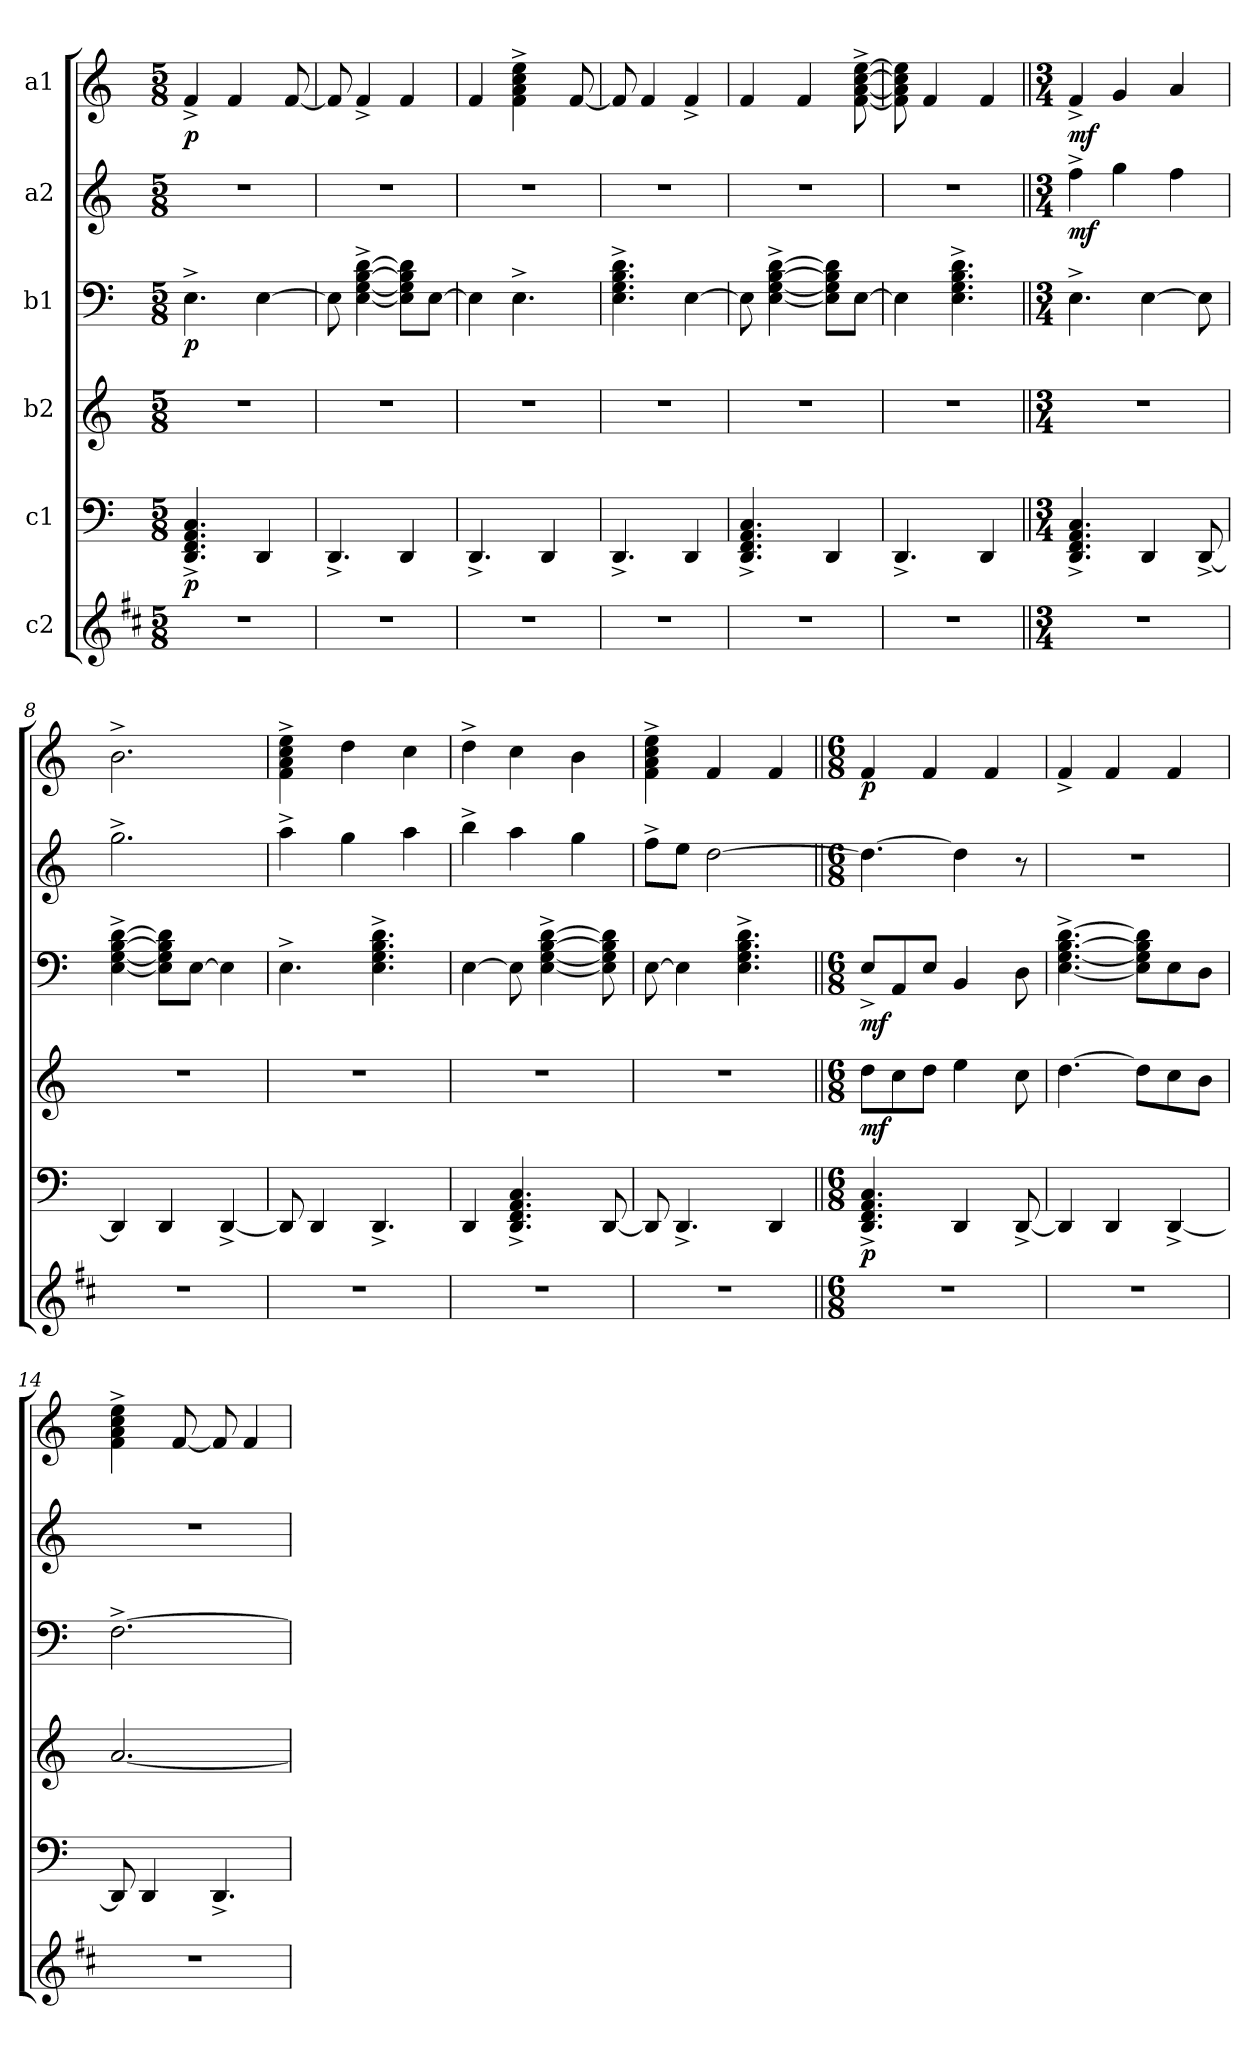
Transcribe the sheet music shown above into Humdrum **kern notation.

**kern	**kern	**dynam	**kern	**dynam	**kern	**dynam	**kern	**dynam	**kern	**dynam
*part6	*part5	*part5	*part4	*part4	*part3	*part3	*part2	*part2	*part1	*part1
*staff6	*staff5	*staff5	*staff4	*staff4	*staff3	*staff3	*staff2	*staff2	*staff1	*staff1
*I"c2	*I"c1	*	*I"b2	*	*I"b1	*	*I"a2	*	*I"a1	*
*clefG2	*clefF4	*	*clefG2	*	*clefF4	*	*clefG2	*	*clefG2	*
*ITrd1c2	*	*	*	*	*	*	*	*	*	*
*k[]	*k[]	*	*k[]	*	*k[]	*	*k[]	*	*k[]	*
*M5/8	*M5/8	*	*M5/8	*	*M5/8	*	*M5/8	*	*M5/8	*
*MM120	*MM120	*	*MM120	*	*MM120	*	*MM120	*	*MM120	*
=1	=1	=1	=1	=1	=1	=1	=1	=1	=1	=1
!	!	!LO:DY:b	!	!	!	!LO:DY:b	!	!	!	!LO:DY:b
8%5r	4.DD/^ 4.FF/^ 4.AA/^ 4.C/^	p	8%5r	.	4.E^\	p	8%5r	.	4f^/	p
.	.	.	.	.	.	.	.	.	4f/	.
.	4DD/	.	.	.	[4E\	.	.	.	.	.
.	.	.	.	.	.	.	.	.	[8f/	.
=2	=2	=2	=2	=2	=2	=2	=2	=2	=2	=2
8%5r	4.DD^/	.	8%5r	.	8E\]	.	8%5r	.	8f/]	.
.	.	.	.	.	[4E\^ [4G\^ [4B\^ [4d\^	.	.	.	4f^/	.
.	4DD/	.	.	.	8E\] 8G\] 8B\] 8d\]L	.	.	.	4f/	.
.	.	.	.	.	[8E\J	.	.	.	.	.
=3	=3	=3	=3	=3	=3	=3	=3	=3	=3	=3
8%5r	4.DD^/	.	8%5r	.	4E\]	.	8%5r	.	4f/	.
.	.	.	.	.	4.E^\	.	.	.	4f\^ 4a\^ 4cc\^ 4ee\^	.
.	4DD/	.	.	.	.	.	.	.	.	.
.	.	.	.	.	.	.	.	.	[8f/	.
=4	=4	=4	=4	=4	=4	=4	=4	=4	=4	=4
8%5r	4.DD^/	.	8%5r	.	4.E\^ 4.G\^ 4.B\^ 4.d\^	.	8%5r	.	8f/]	.
.	.	.	.	.	.	.	.	.	4f/	.
.	4DD/	.	.	.	[4E\	.	.	.	4f^/	.
=5	=5	=5	=5	=5	=5	=5	=5	=5	=5	=5
8%5r	4.DD/^ 4.FF/^ 4.AA/^ 4.C/^	.	8%5r	.	8E\]	.	8%5r	.	4f/	.
.	.	.	.	.	[4E\^ [4G\^ [4B\^ [4d\^	.	.	.	.	.
.	.	.	.	.	.	.	.	.	4f/	.
.	4DD/	.	.	.	8E\] 8G\] 8B\] 8d\]L	.	.	.	.	.
.	.	.	.	.	[8E\J	.	.	.	[8f\^ [8a\^ [8cc\^ [8ee\^	.
=6	=6	=6	=6	=6	=6	=6	=6	=6	=6	=6
8%5r	4.DD^/	.	8%5r	.	4E\]	.	8%5r	.	8f\] 8a\] 8cc\] 8ee\]	.
.	.	.	.	.	.	.	.	.	4f/	.
.	.	.	.	.	4.E\^ 4.G\^ 4.B\^ 4.d\^	.	.	.	.	.
.	4DD/	.	.	.	.	.	.	.	4f/	.
=7||	=7||	=7||	=7||	=7||	=7||	=7||	=7||	=7||	=7||	=7||
*M3/4	*M3/4	*	*M3/4	*	*M3/4	*	*M3/4	*	*M3/4	*
!	!	!	!	!	!	!	!	!LO:DY:b	!	!LO:DY:b
2.r	4.DD/^ 4.FF/^ 4.AA/^ 4.C/^	.	2.r	.	4.E^\	.	4ff^\	mf	4f^/	mf
.	.	.	.	.	.	.	4gg\	.	4g/	.
.	4DD/	.	.	.	[4E\	.	.	.	.	.
.	.	.	.	.	.	.	4ff\	.	4a/	.
.	[8DD^/	.	.	.	8E\]	.	.	.	.	.
=8	=8	=8	=8	=8	=8	=8	=8	=8	=8	=8
2.r	4DD/]	.	2.r	.	[4E\^ [4G\^ [4B\^ [4d\^	.	2.gg^\	.	2.b^\	.
.	4DD/	.	.	.	8E\] 8G\] 8B\] 8d\]L	.	.	.	.	.
.	.	.	.	.	[8E\J	.	.	.	.	.
.	[4DD^/	.	.	.	4E\]	.	.	.	.	.
=9	=9	=9	=9	=9	=9	=9	=9	=9	=9	=9
2.r	8DD/]	.	2.r	.	4.E^\	.	4aa^\	.	4f\^ 4a\^ 4cc\^ 4ee\^	.
.	4DD/	.	.	.	.	.	.	.	.	.
.	.	.	.	.	.	.	4gg\	.	4dd\	.
.	4.DD^/	.	.	.	4.E\^ 4.G\^ 4.B\^ 4.d\^	.	.	.	.	.
.	.	.	.	.	.	.	4aa\	.	4cc\	.
=10	=10	=10	=10	=10	=10	=10	=10	=10	=10	=10
2.r	4DD/	.	2.r	.	[4E\	.	4bb^\	.	4dd^\	.
.	4.DD/^ 4.FF/^ 4.AA/^ 4.C/^	.	.	.	8E\]	.	4aa\	.	4cc\	.
.	.	.	.	.	[4E\^ [4G\^ [4B\^ [4d\^	.	.	.	.	.
.	.	.	.	.	.	.	4gg\	.	4b\	.
.	[8DD/	.	.	.	8E\] 8G\] 8B\] 8d\]	.	.	.	.	.
=11	=11	=11	=11	=11	=11	=11	=11	=11	=11	=11
2.r	8DD/]	.	2.r	.	[8E\	.	8ff^\L	.	4f\^ 4a\^ 4cc\^ 4ee\^	.
.	4.DD^/	.	.	.	4E\]	.	8ee\J	.	.	.
.	.	.	.	.	.	.	[2dd\	.	4f/	.
.	.	.	.	.	4.E\^ 4.G\^ 4.B\^ 4.d\^	.	.	.	.	.
.	4DD/	.	.	.	.	.	.	.	4f/	.
=12||	=12||	=12||	=12||	=12||	=12||	=12||	=12||	=12||	=12||	=12||
*M6/8	*M6/8	*	*M6/8	*	*M6/8	*	*M6/8	*	*M6/8	*
!	!	!LO:DY:b	!	!LO:DY:b	!	!LO:DY:b	!	!	!	!LO:DY:b
2.r	4.DD/^ 4.FF/^ 4.AA/^ 4.C/^	p	8dd\L	mf	8E^/L	mf	4.dd\_	.	4f/	p
.	.	.	8cc\	.	8AA/	.	.	.	.	.
.	.	.	8dd\J	.	8E/J	.	.	.	4f/	.
.	4DD/	.	4ee\	.	4BB/	.	4dd\]	.	.	.
.	.	.	.	.	.	.	.	.	4f/	.
.	[8DD^/	.	8cc\	.	8D\	.	8r	.	.	.
=13	=13	=13	=13	=13	=13	=13	=13	=13	=13	=13
2.r	4DD/]	.	[4.dd\	.	[4.E\^ [4.G\^ [4.B\^ [4.d\^	.	2.r	.	4f^/	.
.	4DD/	.	.	.	.	.	.	.	4f/	.
.	.	.	8dd\L]	.	8E\] 8G\] 8B\] 8d\]L	.	.	.	.	.
.	[4DD^/	.	8cc\	.	8E\	.	.	.	4f/	.
.	.	.	8b\J	.	8D\J	.	.	.	.	.
=14	=14	=14	=14	=14	=14	=14	=14	=14	=14	=14
2.r	8DD/]	.	[2.a/	.	[2.F^\	.	2.r	.	4f\^ 4a\^ 4cc\^ 4ee\^	.
.	4DD/	.	.	.	.	.	.	.	.	.
.	.	.	.	.	.	.	.	.	[8f/	.
.	4.DD^/	.	.	.	.	.	.	.	8f/]	.
.	.	.	.	.	.	.	.	.	4f/	.
=	=	=	=	=	=	=	=	=	=	=
*-	*-	*-	*-	*-	*-	*-	*-	*-	*-	*-
